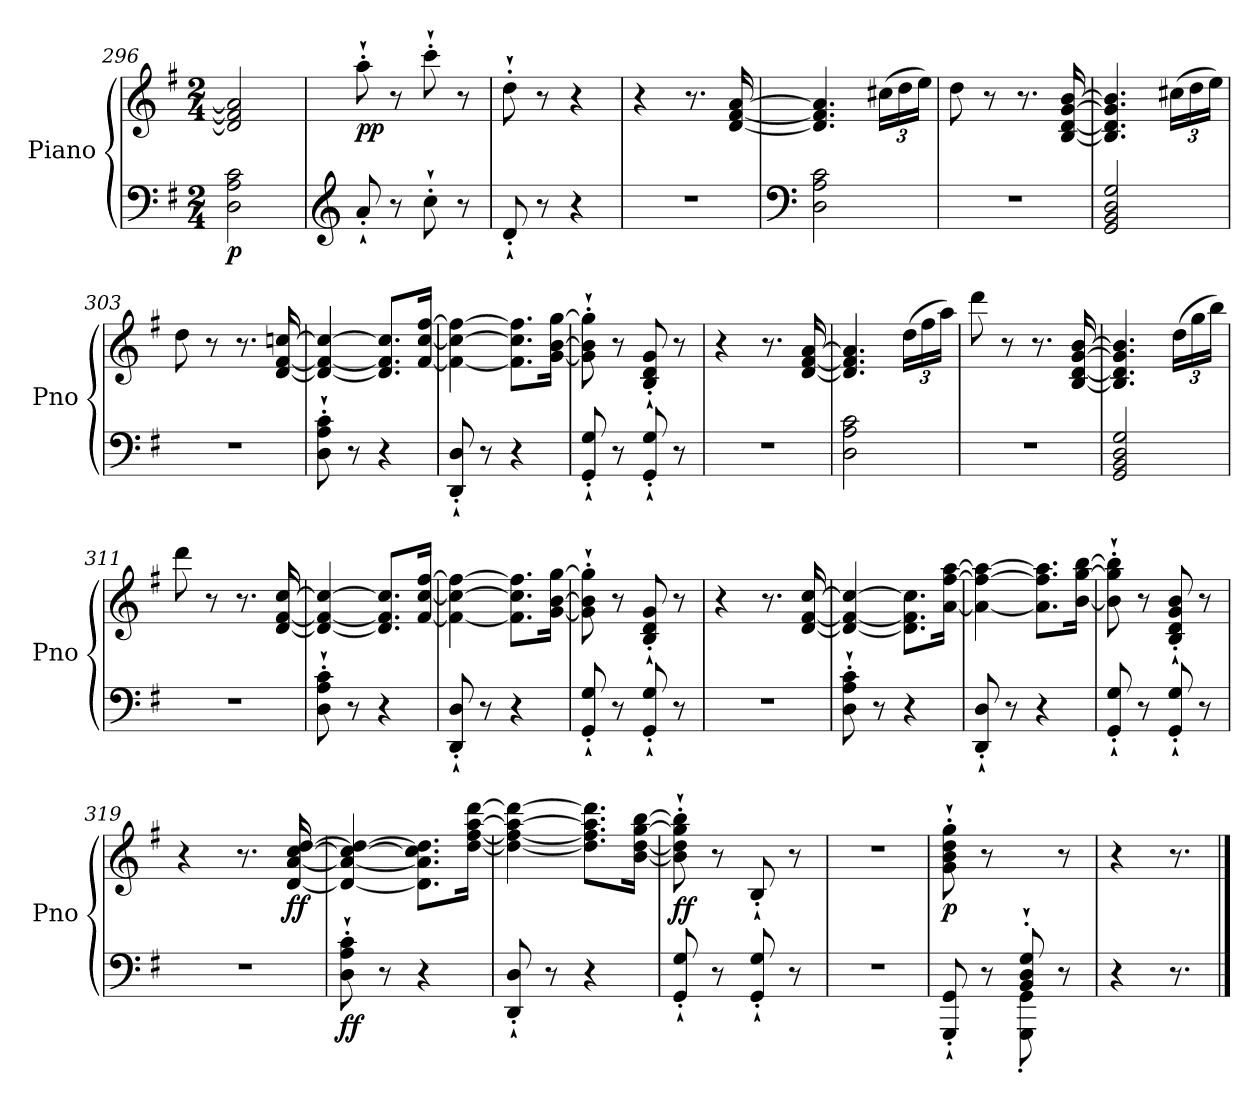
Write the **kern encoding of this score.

**kern	**kern	**dynam
*part1	*part1	*part1
*staff2	*staff1	*staff1/2
*I"Piano	*	*
*I'Pno	*	*
*clefF4	*clefG2	*
*k[f#]	*k[f#]	*
*M2/4	*M2/4	*
=296	=296	=296
!	!	!LO:DY:b=2
2D\ 2A\ 2c\	2d/] 2f#/] 2a/]	p
=297	=297	=297
*clefG2	*	*
!	!	!LO:DY:b
8a'`/	8aa'`\	pp
8r	8r	.
8cc'`\	8ccc'`\	.
8r	8r	.
=298	=298	=298
8d'`/	8dd'`\	.
8r	8r	.
4r	4r	.
!!LO:PB:g=z
=299	=299	=299
2r	4r	.
.	8.r	.
!	!	!LO:DY:b
.	[16d/ [16f#/ [16a/	other-dynamics
=300	=300	=300
*clefF4	*	*
2D\ 2A\ 2c\	4.d/] 4.f#/] 4.a/]	.
*	*Xbrackettup	*
.	(>24cc#X\LL	.
.	24dd\	.
.	24ee\JJ)	.
=301	=301	=301
2r	8dd\	.
.	8r	.
.	8.r	.
.	[16B/ [16d/ [16g/ [16b/	.
=302	=302	=302
2GG/ 2BB/ 2D/ 2G/	4.B/] 4.d/] 4.g/] 4.b/]	.
.	(>24cc#X\LL	.
.	24dd\	.
.	24ee\JJ)	.
=303	=303	=303
2r	8dd\	.
.	8r	.
.	8.r	.
.	[16d/ [16f#/ [16ccn/	.
=304	=304	=304
8D\'` 8A\'` 8c\'`	4d/_ 4f#/_ 4cc/_	.
8r	.	.
4r	8.d/] 8.f#/] 8.cc/]L	.
.	[16f#/ [16cc/ [16ff#/Jk	.
=305	=305	=305
8DD/'` 8D/'`	4f#\_ 4cc\_ 4ff#\_	.
8r	.	.
4r	8.f#\] 8.cc\] 8.ff#\]L	.
.	[16g\ [16b\ [16gg\Jk	.
=306	=306	=306
8GG/'` 8G/'`	8g\]'` 8b\]'` 8gg\]'`	.
8r	8r	.
8GG/'` 8G/'`	8B/'` 8d/'` 8g/'`	.
8r	8r	.
=307	=307	=307
2r	4r	.
.	8.r	.
.	[16d/ [16f#/ [16a/	.
!!LO:LB:g=z
=308	=308	=308
2D\ 2A\ 2c\	4.d/] 4.f#/] 4.a/]	.
.	(>24dd\LL	.
.	24ff#\	.
.	24aa\JJ)	.
=309	=309	=309
2r	8ddd\	.
.	8r	.
.	8.r	.
.	[16B/ [16d/ [16g/ [16b/	.
=310	=310	=310
2GG/ 2BB/ 2D/ 2G/	4.B/] 4.d/] 4.g/] 4.b/]	.
.	(>24dd\LL	.
.	24gg\	.
.	24bb\JJ)	.
=311	=311	=311
2r	8ddd\	.
.	8r	.
.	8.r	.
.	[16d/ [16f#/ [16cc/	.
=312	=312	=312
8D\'` 8A\'` 8c\'`	4d/_ 4f#/_ 4cc/_	.
8r	.	.
4r	8.d/] 8.f#/] 8.cc/]L	.
.	[16f#/ [16cc/ [16ff#/Jk	.
=313	=313	=313
8DD/'` 8D/'`	4f#\_ 4cc\_ 4ff#\_	.
8r	.	.
4r	8.f#\] 8.cc\] 8.ff#\]L	.
.	[16g\ [16b\ [16gg\Jk	.
=314	=314	=314
8GG/'` 8G/'`	8g\]'` 8b\]'` 8gg\]'`	.
8r	8r	.
8GG/'` 8G/'`	8B/'` 8d/'` 8g/'`	.
8r	8r	.
=315	=315	=315
2r	4r	.
.	8.r	.
.	[16d/ [16f#/ [16cc/	.
=316	=316	=316
8D\'` 8A\'` 8c\'`	4d/_ 4f#/_ 4cc/_	.
8r	.	.
!	!	!LO:DY:b
4r	8.d\] 8.f#\] 8.cc\]L	other-dynamics
.	[16a\ [16ff#\ [16aa\Jk	.
!!LO:LB:g=z
=317	=317	=317
8DD/'` 8D/'`	4a\_ 4ff#\_ 4aa\_	.
8r	.	.
4r	8.a\] 8.ff#\] 8.aa\]L	.
.	[16b\ [16gg\ [16bb\Jk	.
=318	=318	=318
8GG/'` 8G/'`	8b\]'` 8gg\]'` 8bb\]'`	.
8r	8r	.
8GG/'` 8G/'`	8B/'` 8d/'` 8g/'` 8b/'`	.
8r	8r	.
=319	=319	=319
2r	4r	.
.	8.r	.
!	!	!LO:DY:b
.	[16d/ [16a/ [16cc/ [16dd/	ff
=320	=320	=320
!	!	!LO:DY:b=2
8D\'` 8A\'` 8c\'`	4d/_ 4a/_ 4cc/_ 4dd/_	ff
8r	.	.
4r	8.d\] 8.a\] 8.cc\] 8.dd\]L	.
.	[16dd\ [16ff#\ [16aa\ [16ddd\Jk	.
=321	=321	=321
8DD/'` 8D/'`	4dd\_ 4ff#\_ 4aa\_ 4ddd\_	.
8r	.	.
4r	8.dd\] 8.ff#\] 8.aa\] 8.ddd\]L	.
.	[16b\ [16dd\ [16gg\ [16bb\Jk	.
=322	=322	=322
!	!	!LO:DY:b
8GG/'` 8G/'`	8b\]'` 8dd\]'` 8gg\]'` 8bb\]'`	ff
8r	8r	.
8GG/'` 8G/'`	8B'`/	.
8r	8r	.
=323	=323	=323
2r	2r	.
=324	=324	=324
*^	*	*
!	!	!	!LO:DY:b
4ryy	8GGG/'` 8GG/'`	8g\'` 8b\'` 8dd\'` 8gg\'`	p
.	8r	8r	.
8BB/'` 8D/'` 8G/'`	8GGG\' 8GG\'	8ryy	.
8ryy	8r	8r	.
*v	*v	*	*
=325	=325	=325
4r	4r	.
8.r	8.r	.
==	==	==
*-	*-	*-
